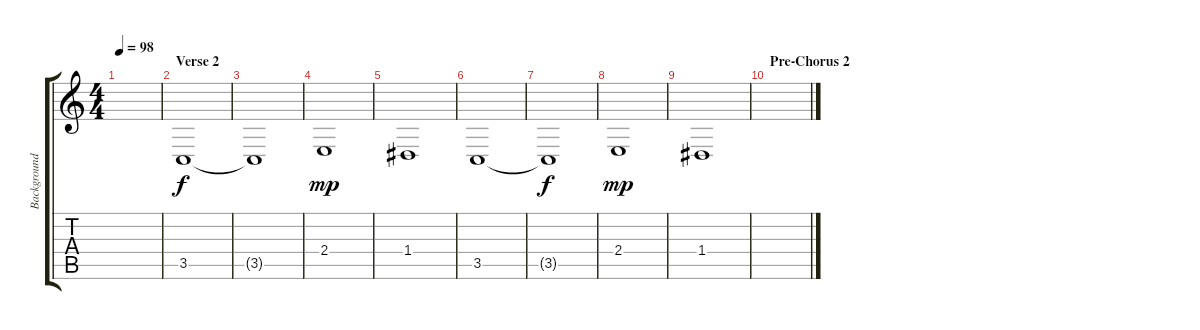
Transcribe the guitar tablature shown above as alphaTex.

\track ("Background Sound" "Background") {instrument synthstrings1}
\staff {score tabs}
\tuning (E4 B3 G3 D3 A2 E2) {hide}
\ts (4 4)
\tempo 98
\clef g2
\ks c
|
\section ("" "Verse 2")
3.5.1{instrument lead7fifths} |
3.5{t}.1{dy f} |
2.4.1{dy mp} |
1.4.1 |
3.5.1 |
3.5{t}.1{dy f} |
2.4.1{dy mp} |
1.4.1 |
\section ("" "Pre-Chorus 2")
